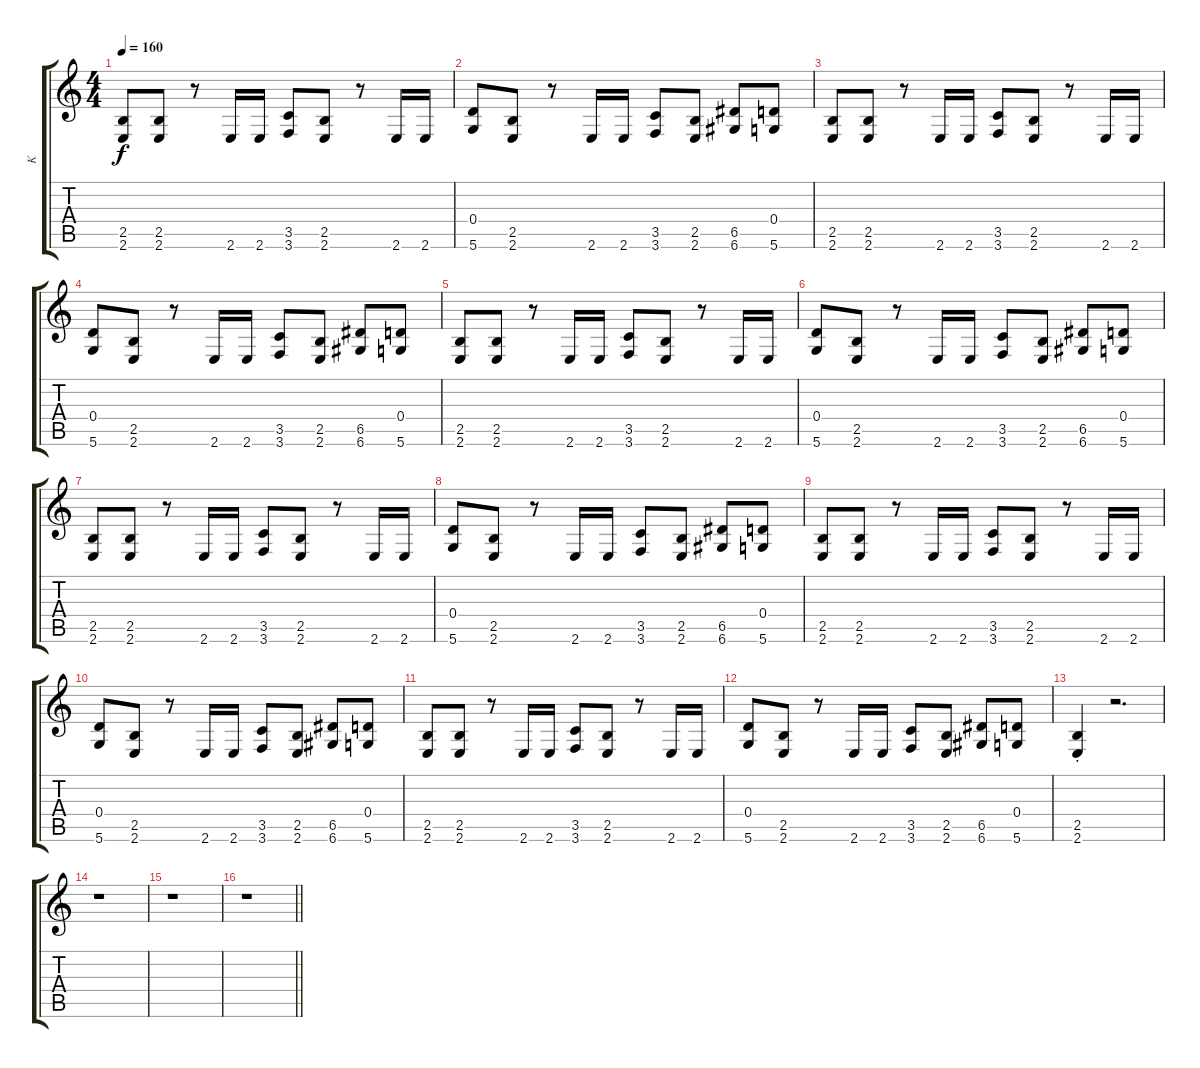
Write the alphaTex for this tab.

\track ("K" "K") {instrument distortionguitar}
\staff {score tabs}
\tuning (E4 B3 G3 D3 A2 D2) {hide}
\ts (4 4)
\tempo 160
\clef g2
\ks c
(2.5 2.6).8{dy f} (2.5 2.6).8 r.8 2.6.16 2.6.16 (3.5 3.6).8 (2.5 2.6).8 r.8 2.6.16 2.6.16 |
(0.4 5.6).8 (2.5 2.6).8 r.8 2.6.16 2.6.16 (3.5 3.6).8 (2.5 2.6).8 (6.5 6.6).8 (0.4 5.6).8 |
(2.5 2.6).8 (2.5 2.6).8 r.8 2.6.16 2.6.16 (3.5 3.6).8 (2.5 2.6).8 r.8 2.6.16 2.6.16 |
(0.4 5.6).8 (2.5 2.6).8 r.8 2.6.16 2.6.16 (3.5 3.6).8 (2.5 2.6).8 (6.5 6.6).8 (0.4 5.6).8 |
(2.5 2.6).8 (2.5 2.6).8 r.8 2.6.16 2.6.16 (3.5 3.6).8 (2.5 2.6).8 r.8 2.6.16 2.6.16 |
(0.4 5.6).8 (2.5 2.6).8 r.8 2.6.16 2.6.16 (3.5 3.6).8 (2.5 2.6).8 (6.5 6.6).8 (0.4 5.6).8 |
(2.5 2.6).8 (2.5 2.6).8 r.8 2.6.16 2.6.16 (3.5 3.6).8 (2.5 2.6).8 r.8 2.6.16 2.6.16 |
(0.4 5.6).8 (2.5 2.6).8 r.8 2.6.16 2.6.16 (3.5 3.6).8 (2.5 2.6).8 (6.5 6.6).8 (0.4 5.6).8 |
(2.5 2.6).8 (2.5 2.6).8 r.8 2.6.16 2.6.16 (3.5 3.6).8 (2.5 2.6).8 r.8 2.6.16 2.6.16 |
(0.4 5.6).8 (2.5 2.6).8 r.8 2.6.16 2.6.16 (3.5 3.6).8 (2.5 2.6).8 (6.5 6.6).8 (0.4 5.6).8 |
(2.5 2.6).8 (2.5 2.6).8 r.8 2.6.16 2.6.16 (3.5 3.6).8 (2.5 2.6).8 r.8 2.6.16 2.6.16 |
(0.4 5.6).8 (2.5 2.6).8 r.8 2.6.16 2.6.16 (3.5 3.6).8 (2.5 2.6).8 (6.5 6.6).8 (0.4 5.6).8 |
(2.5{st} 2.6{st}).4 r.2{d} |
r.1 |
r.1 |
\barLineRight lightlight
r.1
